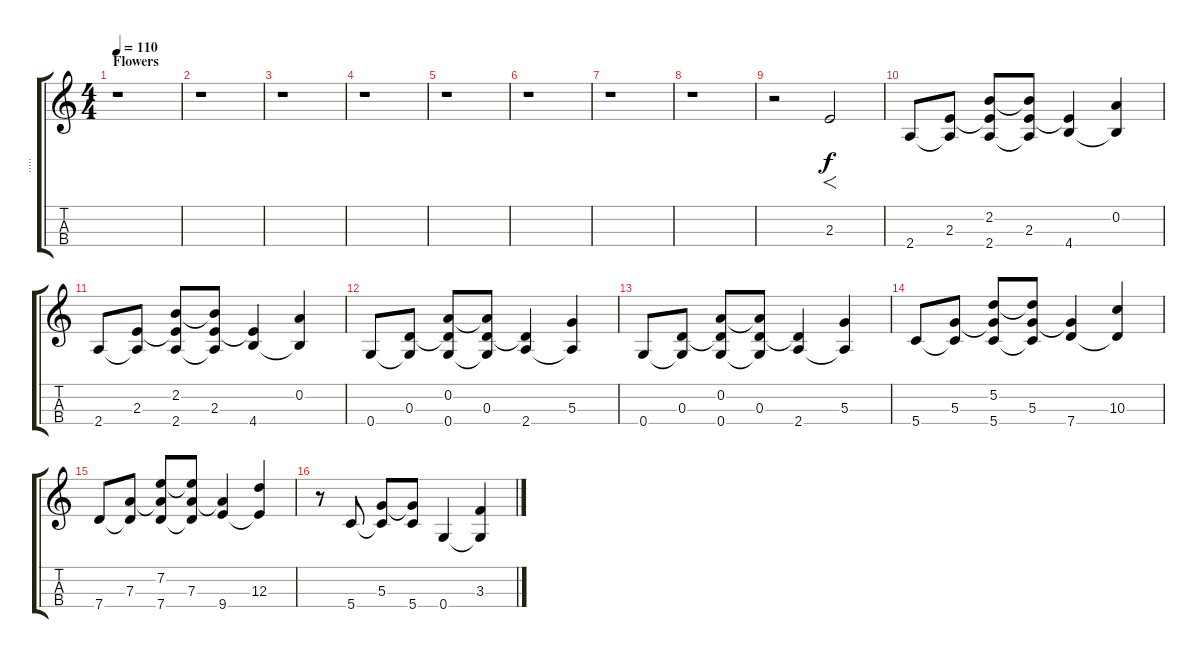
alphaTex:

\track ("....." ".....") {instrument viola}
\staff {score tabs}
\tuning (E5 A4 D4 G3) {hide}
\ts (4 4)
\section ("" "Flowers ")
\tempo 110
\clef g2
\ks c
r.1{dy f instrument viola} |
r.1 |
r.1 |
r.1 |
r.1 |
r.1 |
r.1 |
r.1 |
r.2 2.3.2{f} |
2.4.8 (2.3 2.4{t}).8 (2.2 2.3{t} 2.4).8 (2.2{t} 2.3 2.4{t}).8 (2.3{t} 4.4).4 (0.2 4.4{t}).4 |
2.4.8 (2.3 2.4{t}).8 (2.2 2.3{t} 2.4).8 (2.2{t} 2.3 2.4{t}).8 (2.3{t} 4.4).4 (0.2 4.4{t}).4 |
0.4.8 (0.3 0.4{t}).8 (0.2 0.3{t} 0.4).8 (0.2{t} 0.3 0.4{t}).8 (0.3{t} 2.4).4 (5.3 2.4{t}).4 |
0.4.8 (0.3 0.4{t}).8 (0.2 0.3{t} 0.4).8 (0.2{t} 0.3 0.4{t}).8 (0.3{t} 2.4).4 (5.3 2.4{t}).4 |
5.4.8 (5.3 5.4{t}).8 (5.2 5.3{t} 5.4).8 (5.2{t} 5.3 5.4{t}).8 (5.3{t} 7.4).4 (10.3 7.4{t}).4 |
7.4.8 (7.3 7.4{t}).8 (7.2 7.3{t} 7.4).8 (7.2{t} 7.3 7.4{t}).8 (7.3{t} 9.4).4 (12.3 9.4{t}).4 |
r.8 5.4.8 (5.3 5.4{t}).8 (5.3{t} 5.4).8 0.4.4 (3.3 0.4{t}).4
